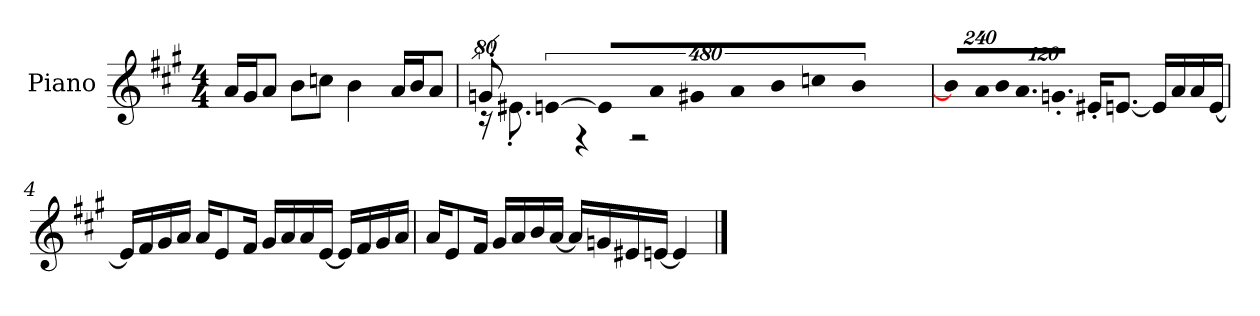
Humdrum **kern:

**kern
*part1
*staff1
*I"Piano
*I'P-no
*clefG2
*k[f#c#g#]
*M4/4
*MM90
=1
16a/LL
16g#/J
8a/J
8b\L
8ccn\J
4b\
16a/LL
16b/J
8a/J
=2
!LO:N:vis=8
*^
640%71gn'/	16r
.	8.e#X'\
!LO:N:vis=4	!
[1920%427en/	.
.	4r
!LO:N:vis=16	!
1920%107e/LL]	.
!LO:N:vis=16	!
1920%107a/J	.
!LO:N:vis=8	!
640%71g#X/	.
.	2r
!LO:N:vis=8	!
640%71a/	.
!LO:N:vis=8	!
640%71b/	.
!LO:N:vis=8	!
640%71ccn/	.
!LO:N:vis=8	!
[640%71b/J	.
1920ryy	.
*v	*v
=3
*Xbrackettup
!LO:N:vis=8
960%137b/L]
!LO:N:vis=16
1920%137a/L
!LO:N:vis=16
1920%137b/
!LO:N:vis=16.
960%103a/
!LO:N:vis=16.
960%103gn'/JJ
16e#X'/KL
[8.en/J
16e/LL]
16a/
16a/
[16e/JJ
!!LO:LB:g=z
=4
16e/LL]
16f#/
16g#/
16a/JJ
16a/KL
8e/
16f#/Jk
16g#/LL
16a/
16a/
[16e/JJ
16e/LL]
16f#/
16g#/
16a/JJ
=5
16a/KL
8e/
16f#/Jk
16g#/LL
16a/
16b/
[16a/JJ
16a/LL]
16gn/
16e#X/
[16en/JJ
4e/]
==
*-
